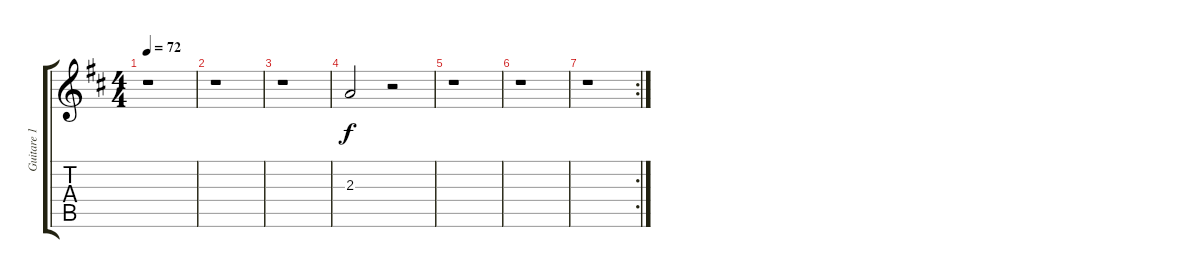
\track ("Guitare 1 b" "Guitare 1 ") {instrument acousticguitarsteel}
\staff {score tabs}
\tuning (E4 B3 G3 D3 A2 E2) {hide}
\ts (4 4)
\tempo 72
\clef g2
\ks d
r.1{dy f} |
r.1 |
r.1 |
2.3.2 r.2 |
r.1 |
r.1 |
\rc 2
r.1
